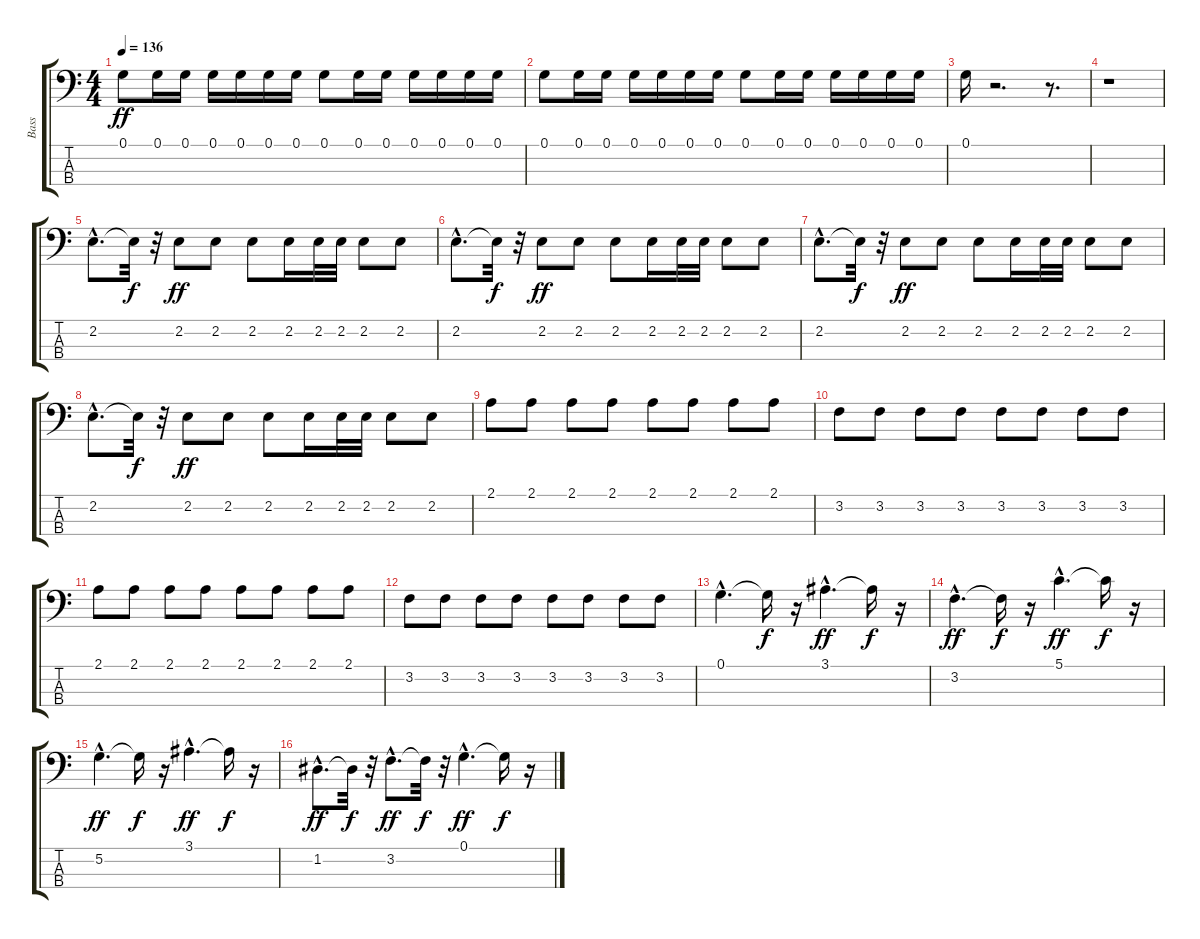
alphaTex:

\track ("Bass" "Bass") {instrument electricbassfinger}
\staff {score tabs}
\tuning (G2 D2 A1 E1) {hide}
\ts (4 4)
\tempo 136
\clef f4
\ks c
0.1.8{dy ff} 0.1.16 0.1.16 0.1.16 0.1.16 0.1.16 0.1.16 0.1.8 0.1.16 0.1.16 0.1.16 0.1.16 0.1.16 0.1.16 |
0.1.8 0.1.16 0.1.16 0.1.16 0.1.16 0.1.16 0.1.16 0.1.8 0.1.16 0.1.16 0.1.16 0.1.16 0.1.16 0.1.16 |
0.1.16 r.2{d} r.8{d} |
r.1 |
2.2{hac}.8{d} 2.2{t}.32{dy f} r.32 2.2.8{dy ff} 2.2.8 2.2.8 2.2.16 2.2.32 2.2.32 2.2.8 2.2.8 |
2.2{hac}.8{d} 2.2{t}.32{dy f} r.32 2.2.8{dy ff} 2.2.8 2.2.8 2.2.16 2.2.32 2.2.32 2.2.8 2.2.8 |
2.2{hac}.8{d} 2.2{t}.32{dy f} r.32 2.2.8{dy ff} 2.2.8 2.2.8 2.2.16 2.2.32 2.2.32 2.2.8 2.2.8 |
2.2{hac}.8{d} 2.2{t}.32{dy f} r.32 2.2.8{dy ff} 2.2.8 2.2.8 2.2.16 2.2.32 2.2.32 2.2.8 2.2.8 |
2.1.8 2.1.8 2.1.8 2.1.8 2.1.8 2.1.8 2.1.8 2.1.8 |
3.2.8 3.2.8 3.2.8 3.2.8 3.2.8 3.2.8 3.2.8 3.2.8 |
2.1.8 2.1.8 2.1.8 2.1.8 2.1.8 2.1.8 2.1.8 2.1.8 |
3.2.8 3.2.8 3.2.8 3.2.8 3.2.8 3.2.8 3.2.8 3.2.8 |
0.1{hac}.4{d} 0.1{t}.16{dy f} r.16 3.1{hac}.4{d dy ff} 3.1{t}.16{dy f} r.16 |
3.2{hac}.4{d dy ff} 3.2{t}.16{dy f} r.16 5.1{hac}.4{d dy ff} 5.1{t}.16{dy f} r.16 |
5.2{hac}.4{d dy ff} 5.2{t}.16{dy f} r.16 3.1{hac}.4{d dy ff} 3.1{t}.16{dy f} r.16 |
1.2{hac}.8{d dy ff} 1.2{t}.32{dy f} r.32 3.2{hac}.8{d dy ff} 3.2{t}.32{dy f} r.32 0.1{hac}.4{d dy ff} 0.1{t}.16{dy f} r.16
